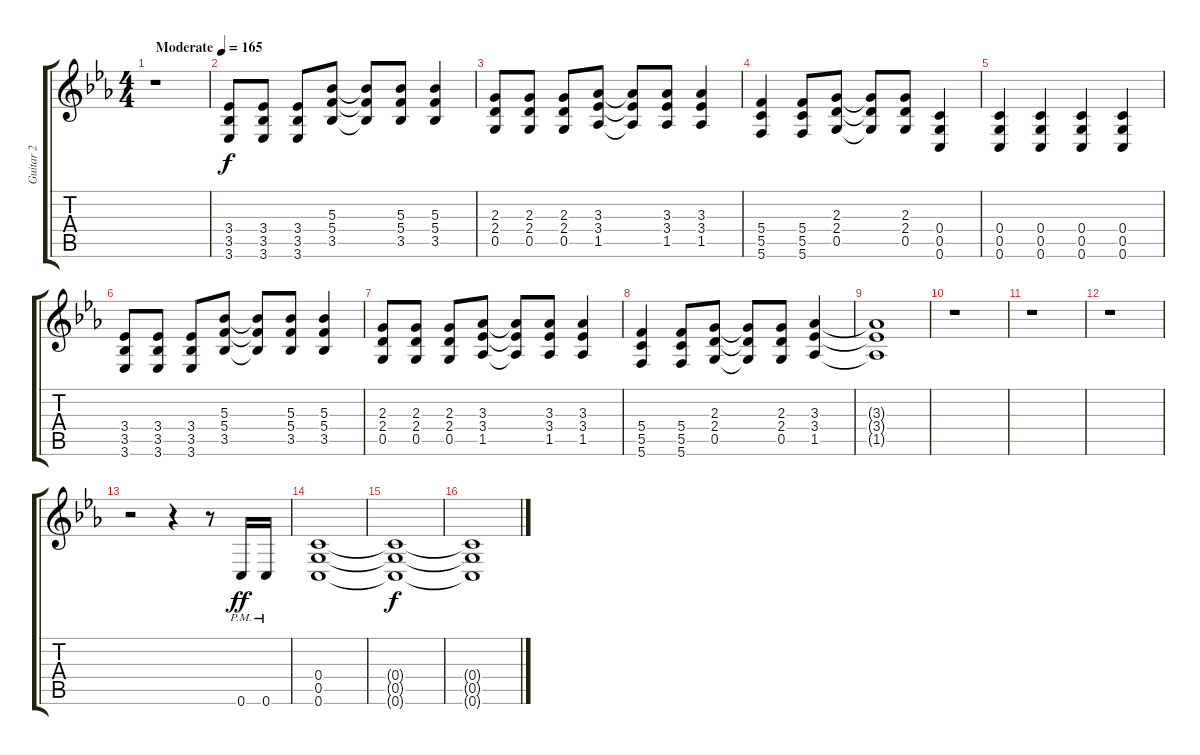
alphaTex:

\track ("Guitar 2" "Guitar 2") {instrument distortionguitar}
\staff {score tabs}
\tuning (D4 A3 F3 C3 G2 C2) {hide}
\ts (4 4)
\tempo (165 "Moderate")
\clef g2
\ks cminor
r.1{dy f instrument distortionguitar} |
(3.4 3.5 3.6).8 (3.4 3.5 3.6).8 (3.4 3.5 3.6).8 (5.3 5.4 3.5).8 (5.3{t} 5.4{t} 3.5{t}).8 (5.3 5.4 3.5).8 (5.3 5.4 3.5).4 |
(2.3 2.4 0.5).8 (2.3 2.4 0.5).8 (2.3 2.4 0.5).8 (3.3 3.4 1.5).8 (3.3{t} 3.4{t} 1.5{t}).8 (3.3 3.4 1.5).8 (3.3 3.4 1.5).4 |
(5.4 5.5 5.6).4 (5.4 5.5 5.6).8 (2.3 2.4 0.5).8 (2.3{t} 2.4{t} 0.5{t}).8 (2.3 2.4 0.5).8 (0.4 0.5 0.6).4 |
(0.4 0.5 0.6).4 (0.4 0.5 0.6).4 (0.4 0.5 0.6).4 (0.4 0.5 0.6).4 |
(3.4 3.5 3.6).8 (3.4 3.5 3.6).8 (3.4 3.5 3.6).8 (5.3 5.4 3.5).8 (5.3{t} 5.4{t} 3.5{t}).8 (5.3 5.4 3.5).8 (5.3 5.4 3.5).4 |
(2.3 2.4 0.5).8 (2.3 2.4 0.5).8 (2.3 2.4 0.5).8 (3.3 3.4 1.5).8 (3.3{t} 3.4{t} 1.5{t}).8 (3.3 3.4 1.5).8 (3.3 3.4 1.5).4 |
(5.4 5.5 5.6).4 (5.4 5.5 5.6).8 (2.3 2.4 0.5).8 (2.3{t} 2.4{t} 0.5{t}).8 (2.3 2.4 0.5).8 (3.3 3.4 1.5).4 |
(3.3{t} 3.4{t} 1.5{t}).1 |
r.1 |
r.1 |
r.1 |
r.2 r.4 r.8 0.6{pm}.16{dy ff} 0.6{pm}.16 |
(0.4 0.5 0.6).1 |
(0.4{t} 0.5{t} 0.6{t}).1{dy f} |
(0.4{t} 0.5{t} 0.6{t}).1
